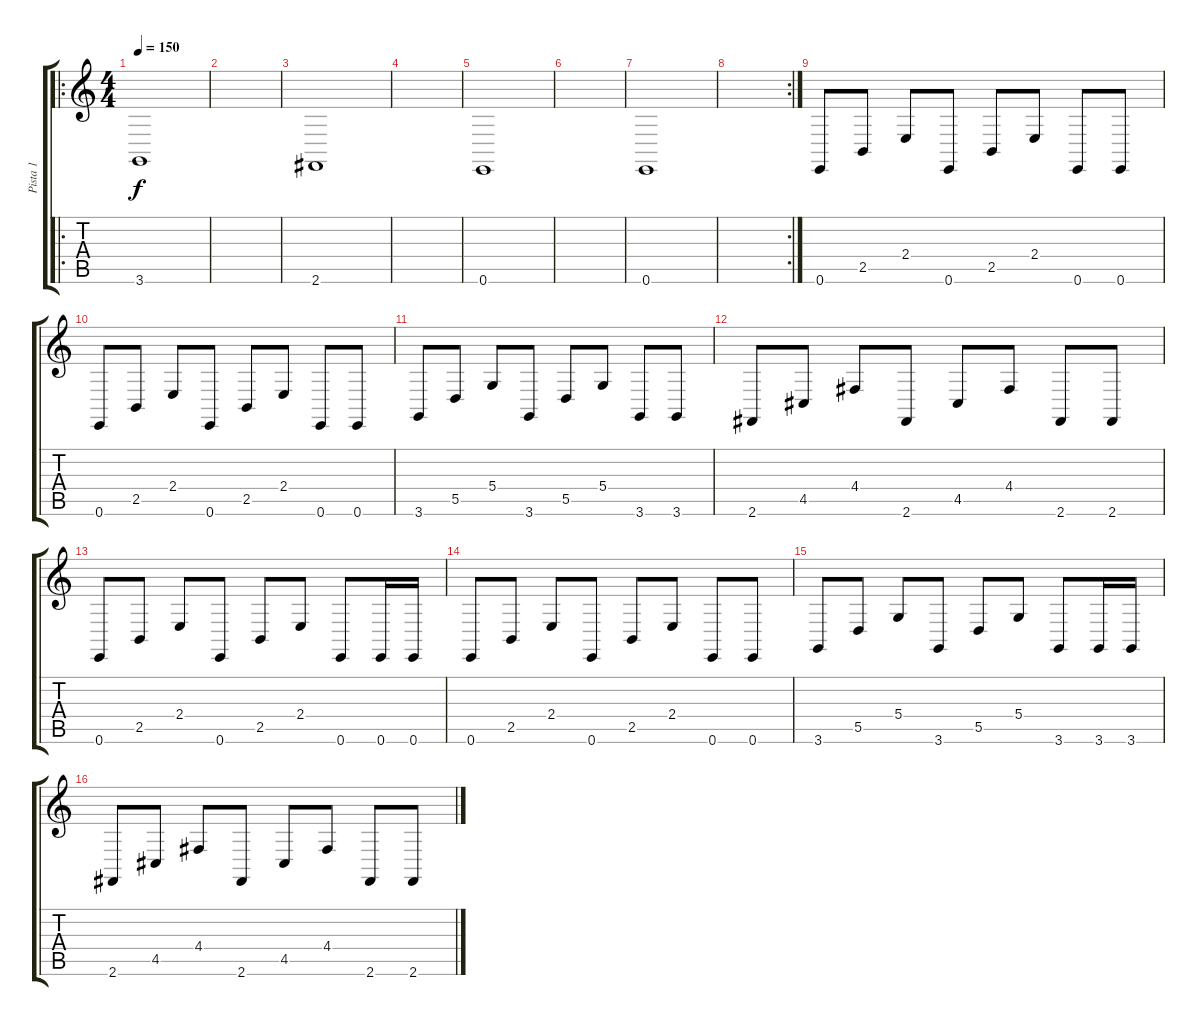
\track ("Pista 1" "Pista 1") {instrument orchestralharp}
\staff {score tabs}
\tuning (E4 B3 G3 D3 A2 E2) {hide}
\ro
\ts (4 4)
\tempo 150
\clef g2
\ks c
3.6.1{dy f} |
|
2.6.1 |
|
0.6.1 |
|
0.6.1 |
\rc 2
|
0.6.8 2.5.8 2.4.8 0.6.8 2.5.8 2.4.8 0.6.8 0.6.8 |
0.6.8 2.5.8 2.4.8 0.6.8 2.5.8 2.4.8 0.6.8 0.6.8 |
3.6.8 5.5.8 5.4.8 3.6.8 5.5.8 5.4.8 3.6.8 3.6.8 |
2.6.8 4.5.8 4.4.8 2.6.8 4.5.8 4.4.8 2.6.8 2.6.8 |
0.6.8 2.5.8 2.4.8 0.6.8 2.5.8 2.4.8 0.6.8 0.6.16 0.6.16 |
0.6.8 2.5.8 2.4.8 0.6.8 2.5.8 2.4.8 0.6.8 0.6.8 |
3.6.8 5.5.8 5.4.8 3.6.8 5.5.8 5.4.8 3.6.8 3.6.16 3.6.16 |
2.6.8 4.5.8 4.4.8 2.6.8 4.5.8 4.4.8 2.6.8 2.6.8
